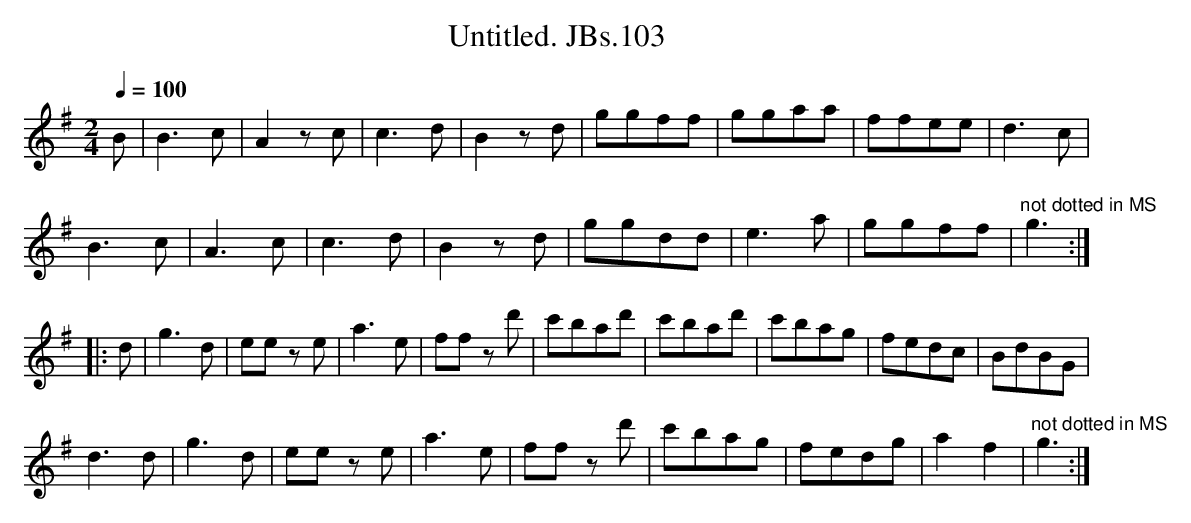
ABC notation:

X:1
T:Untitled. JBs.103
L:1/8
M:2/4
Q:1/4=100
K:G
B|B3c|A2zc|c3d|B2zd|ggff|ggaa|ffee|d3c|!
B3c|A3c|c3d|B2zd|ggdd|e3a|ggff|"not dotted in MS"g3:|!
|:d|g3d|ee ze|a3e|ff zd'|c'bad'|c'bad'|c'bag|fedc|BdBG|!
d3d|g3d|ee ze|a3e|ff zd'|c'bag|fedg|a2f2|"not dotted in MS"g3:|
